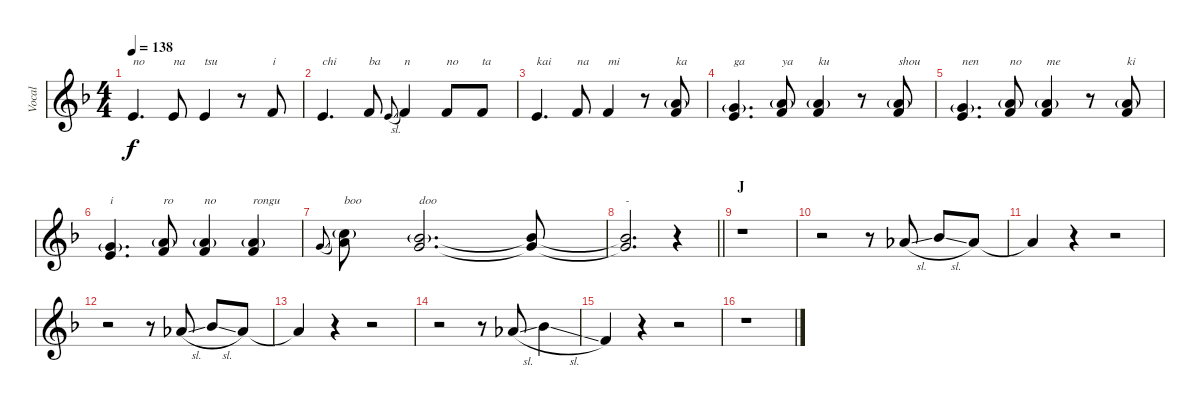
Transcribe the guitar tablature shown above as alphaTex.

\track ("Vocal" "Vocal") {instrument clarinet}
\staff {score}
\tuning (E4 B3 G3 D3 A2 E2) {hide}
\ts (4 4)
\tempo 138
\clef g2
\ks f
0.1.4{d txt "no" dy f} 0.1.8{txt "na"} 0.1.4{txt "tsu"} r.8 1.1.8{txt "i"} |
0.1.4{d txt "chi"} 1.1.8{txt "ba"} 0.1{sl}.8{gr onbeat} 1.1.4{txt "n"} 1.1.8{txt "no"} 1.1.8{txt "ta"} |
0.1.4{d txt "kai"} 1.1.8{txt "na"} 1.1.4{txt "mi"} r.8 (5.1{g} 6.2).8{txt "ka"} |
(3.1{g} 5.2).4{d txt "ga"} (5.1{g} 6.2).8{txt "ya"} (5.1{g} 6.2).4{txt "ku"} r.8 (5.1{g} 6.2).8{txt "shou"} |
(3.1{g} 5.2).4{d txt "nen"} (5.1{g} 6.2).8{txt "no"} (5.1{g} 6.2).4{txt "me"} r.8 (5.1{g} 6.2).8{txt "ki"} |
(3.1{g} 5.2).4{d txt "i"} (5.1{g} 6.2).8{txt "ro"} (5.1{g} 6.2).4{txt "no"} (5.1{g} 6.2).4{txt "rongu"} |
8.2{sl}.8{gr onbeat} (8.1{g} 10.2).8{txt "boo"} (6.1{g} 8.2).2{d txt "doo"} (6.1{t} 8.2{t}).8 |
\barLineRight lightlight
(6.1{t} 8.2{t}).2{d txt "-"} r.4 |
\section ("" "J")
r.1 |
r.2 r.8 4.1{sl}.8 6.1{sl}.8 4.1.8 |
4.1{t}.4 r.4 r.2 |
r.2 r.8 4.1{sl}.8 6.1{sl}.8 4.1.8 |
4.1{t}.4 r.4 r.2 |
r.2 r.8 4.1{sl}.8 6.1{sl}.4 |
1.1.4 r.4 r.2 |
r.1
